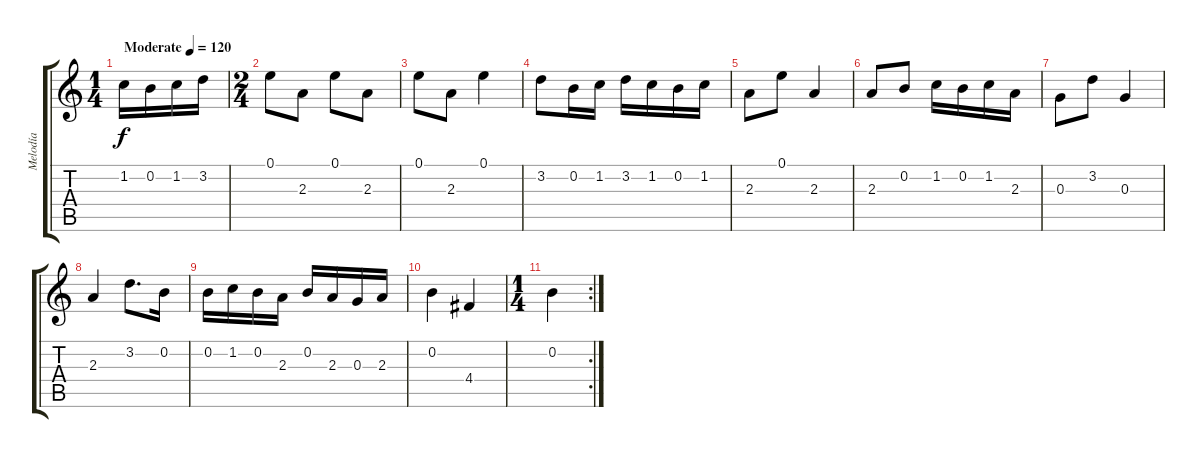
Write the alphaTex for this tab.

\track ("Melodía" "Melodía") {instrument acousticguitarsteel}
\staff {score tabs}
\tuning (E4 B3 G3 D3 A2 E2) {hide}
\ts (1 4)
\tempo (120 "Moderate")
\clef g2
\ks c
1.2.16{dy f instrument acousticguitarsteel} 0.2.16 1.2.16 3.2.16 |
\ts (2 4)
0.1.8 2.3.8 0.1.8 2.3.8 |
0.1.8 2.3.8 0.1.4 |
3.2.8 0.2.16 1.2.16 3.2.16 1.2.16 0.2.16 1.2.16 |
2.3.8 0.1.8 2.3.4 |
2.3.8 0.2.8 1.2.16 0.2.16 1.2.16 2.3.16 |
0.3.8 3.2.8 0.3.4 |
2.3.4 3.2.8{d} 0.2.16 |
0.2.16 1.2.16 0.2.16 2.3.16 0.2.16 2.3.16 0.3.16 2.3.16 |
0.2.4 4.4.4 |
\rc 2
\ts (1 4)
0.2.4
